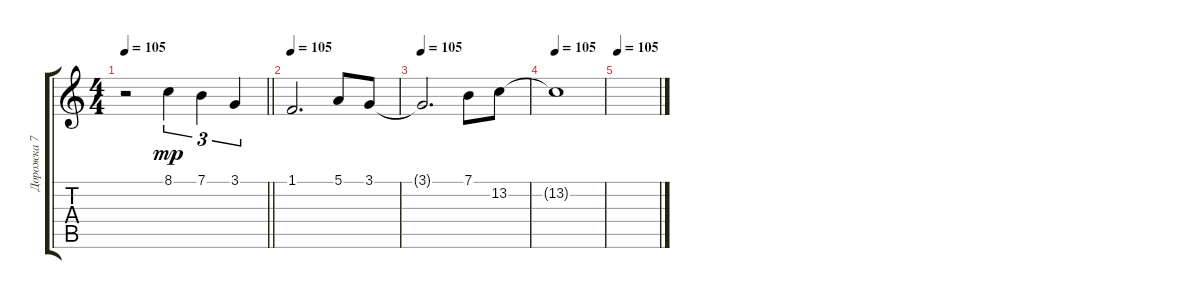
\track ("Дорожка 7" "Дорожка 7") {instrument lead4chiff}
\staff {score tabs}
\tuning (E4 B3 G3 D3 A2 E2) {hide}
\ts (4 4)
\tempo 105
\clef g2
\barLineRight lightlight
\ks c
r.2{dy mp} 8.1.4{tu (3 2)} 7.1.4{tu (3 2)} 3.1.4{tu (3 2)} |
\tempo 105
1.1.2{d} 5.1.8 3.1.8 |
\tempo 105
3.1{t}.2{d} 7.1.8 13.2.8 |
\tempo 105
13.2{t}.1 |
\tempo 105
